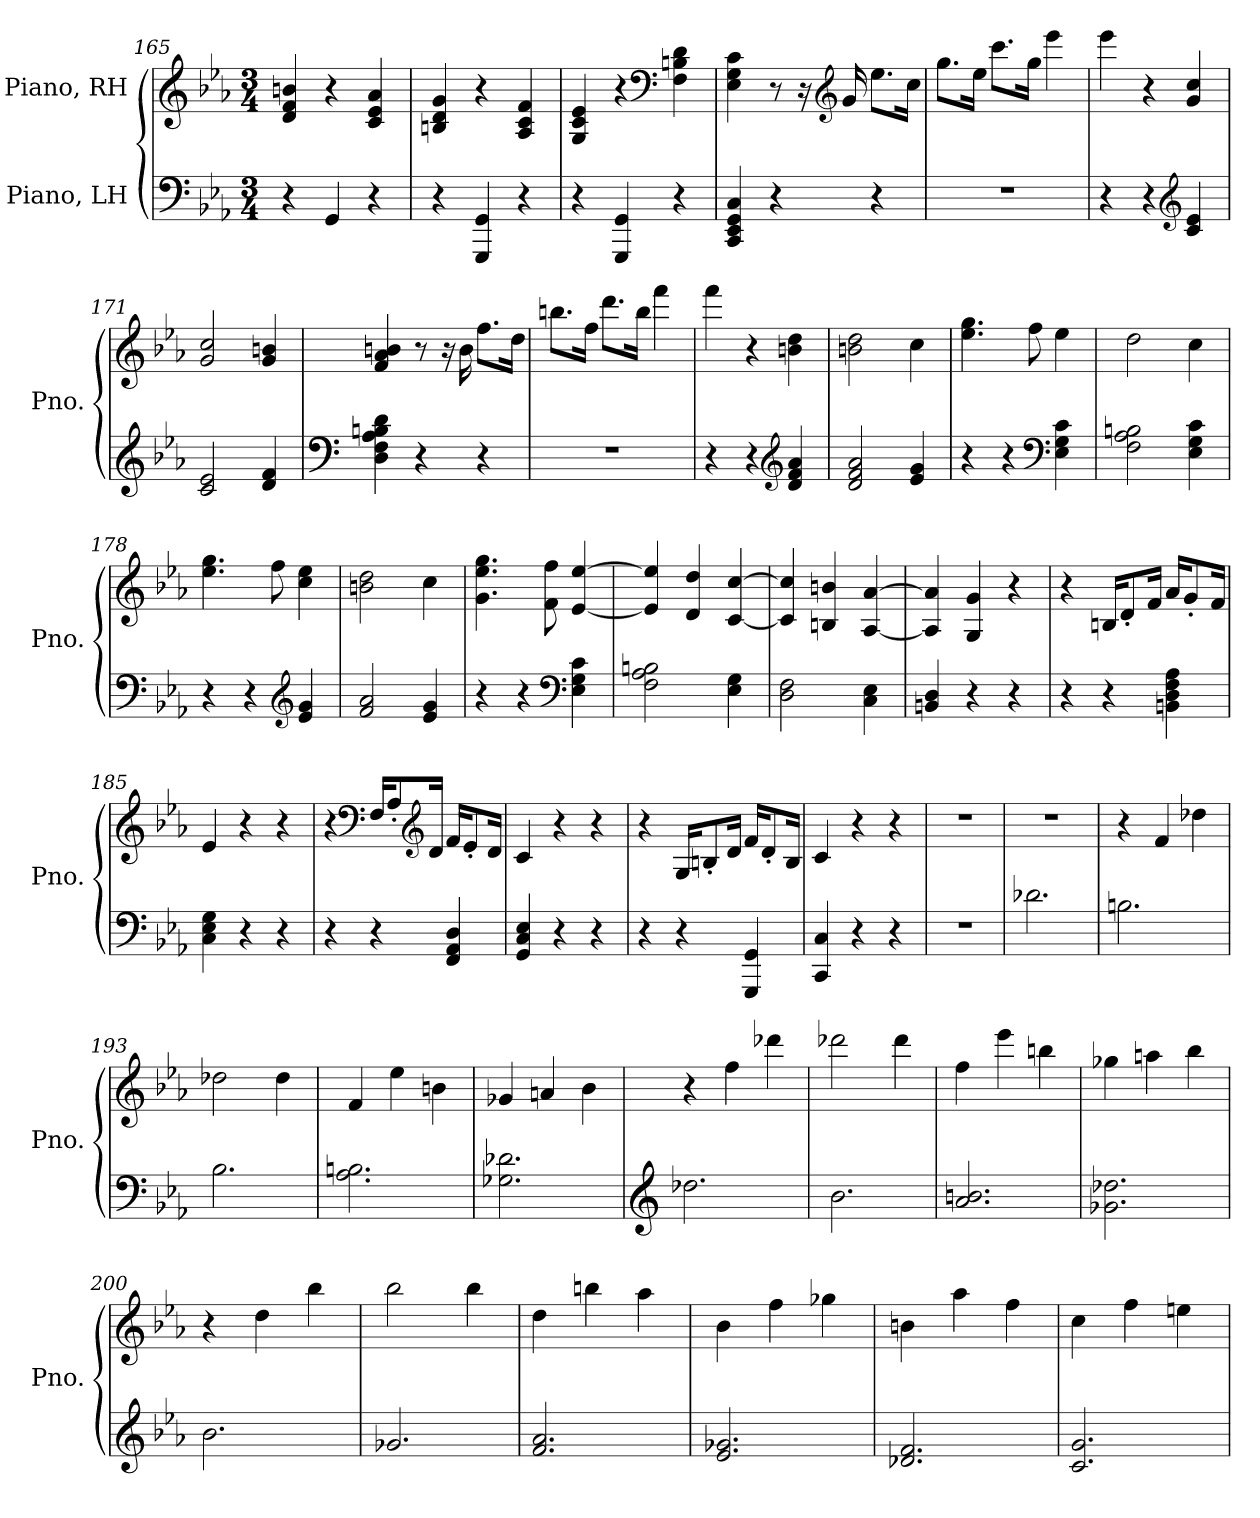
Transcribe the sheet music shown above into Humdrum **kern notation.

**kern	**kern
*part2	*part1
*staff2	*staff1
*I"Piano, LH	*I"Piano, RH
*I'Pno.	*I'Pno.
*clefF4	*clefG2
*k[b-e-a-]	*k[b-e-a-]
*M3/4	*M3/4
=165	=165
4r	4d/ 4f/ 4bn/
4GG/	4r
4r	4c/ 4e-/ 4a-/
!!LO:LB:g=z
=166	=166
4r	4Bn/ 4d/ 4g/
4GGG/ 4GG/	4r
4r	4A-/ 4c/ 4f/
=167	=167
4r	4G/ 4c/ 4e-/
4GGG/ 4GG/	4r
*	*clefF4
4r	4F\ 4Bn\ 4d\
=168	=168
4CC/ 4EE-/ 4GG/ 4C/	4E-\ 4G\ 4c\
4r	8r
.	16r
*	*clefG2
.	16g/
4r	8.ee-\L
.	16cc\Jk
=169	=169
2.r	8.gg\L
.	16ee-\Jk
.	8.ccc\L
.	16gg\Jk
.	4eee-\
=170	=170
4r	4eee-\
4r	4r
*clefG2	*
4c/ 4e-/	4g/ 4cc/
=171	=171
2c/ 2e-/	2g/ 2cc/
4d/ 4f/	4g/ 4bn/
!!LO:LB:g=z
=172	=172
*clefF4	*
4D\ 4F\ 4A-\ 4Bn\ 4d\	4f/ 4a-/ 4bn/
4r	8r
.	16r
.	16b\
4r	8.ff\L
.	16dd\Jk
=173	=173
2.r	8.bbn\L
.	16ff\Jk
.	8.ddd\L
.	16bb\Jk
.	4fff\
=174	=174
4r	4fff\
4r	4r
*clefG2	*
4d/ 4f/ 4a-/	4bn\ 4dd\
=175	=175
2d/ 2f/ 2a-/	2bn\ 2dd\
4e-/ 4g/	4cc\
=176	=176
4r	4.ee-\ 4.gg\
4r	.
.	8ff\
*clefF4	*
4E-\ 4G\ 4c\	4ee-\
=177	=177
2F\ 2A-\ 2Bn\	2dd\
4E-\ 4G\ 4c\	4cc\
=178	=178
4r	4.ee-\ 4.gg\
4r	.
.	8ff\
*clefG2	*
4e-/ 4g/	4cc\ 4ee-\
!!LO:LB:g=z
=179	=179
2f/ 2a-/	2bn\ 2dd\
4e-/ 4g/	4cc\
=180	=180
4r	4.g\ 4.ee-\ 4.gg\
4r	.
.	8f\ 8ff\
*clefF4	*
4E-\ 4G\ 4c\	[4e-/ [4ee-/
=181	=181
2F\ 2A-\ 2Bn\	4e-/] 4ee-/]
.	4d/ 4dd/
4E-\ 4G\	[4c/ [4cc/
=182	=182
2D\ 2F\	4c/] 4cc/]
.	4Bn/ 4bn/
4C\ 4E-\	[4A-/ [4a-/
=183	=183
4BBn/ 4D/	4A-/] 4a-/]
4r	4G/ 4g/
4r	4r
=184	=184
4r	4r
4r	16Bn/KL
.	8d'/
.	16f/Jk
4BBn\ 4D\ 4F\ 4A-\	16a-/KL
.	8g'/
.	16f/Jk
=185	=185
4C\ 4E-\ 4G\	4e-/
4r	4r
4r	4r
!!LO:LB:g=z
=186	=186
4r	4r
*	*clefF4
4r	16F/KL
.	8A-'/
*	*clefG2
.	16d/Jk
4FF/ 4AA-/ 4D/	16f/KL
.	8e-'/
.	16d/Jk
=187	=187
4GG/ 4C/ 4E-/	4c/
4r	4r
4r	4r
=188	=188
4r	4r
4r	16G/KL
.	8Bn'/
.	16d/Jk
4GGG/ 4GG/	16f/KL
.	8d'/
.	16B/Jk
=189	=189
4CC/ 4C/	4c/
4r	4r
4r	4r
=190	=190
2.r	2.r
=191	=191
2.d-X\	2.r
=192	=192
2.Bn\	4r
.	4f/
.	4dd-X\
=193	=193
2.B-\	2dd-X\
.	4dd-\
!!LO:LB:g=z
=194	=194
2.A-\ 2.Bn\	4f/
.	4ee-\
.	4bn\
=195	=195
2.G-X\ 2.d-X\	4g-X/
.	4an/
.	4b-\
=196	=196
*clefG2	*
2.dd-X\	4r
.	4ff\
.	4ddd-X\
=197	=197
2.b-\	2ddd-X\
.	4ddd-\
=198	=198
2.a-/ 2.bn/	4ff\
.	4eee-\
.	4bbn\
=199	=199
2.g-X\ 2.dd-X\	4gg-X\
.	4aan\
.	4bb-\
=200	=200
2.b-\	4r
.	4dd\
.	4bb-\
=201	=201
2.g-X/	2bb-\
.	4bb-\
!!LO:PB:g=z
=202	=202
2.f/ 2.a-/	4dd\
.	4bbn\
.	4aa-\
=203	=203
2.e-/ 2.g-X/	4b-\
.	4ff\
.	4gg-X\
=204	=204
2.d-X/ 2.f/	4bn\
.	4aa-\
.	4ff\
=205	=205
2.c/ 2.g/	4cc\
.	4ff\
.	4een\
=	=
*-	*-
